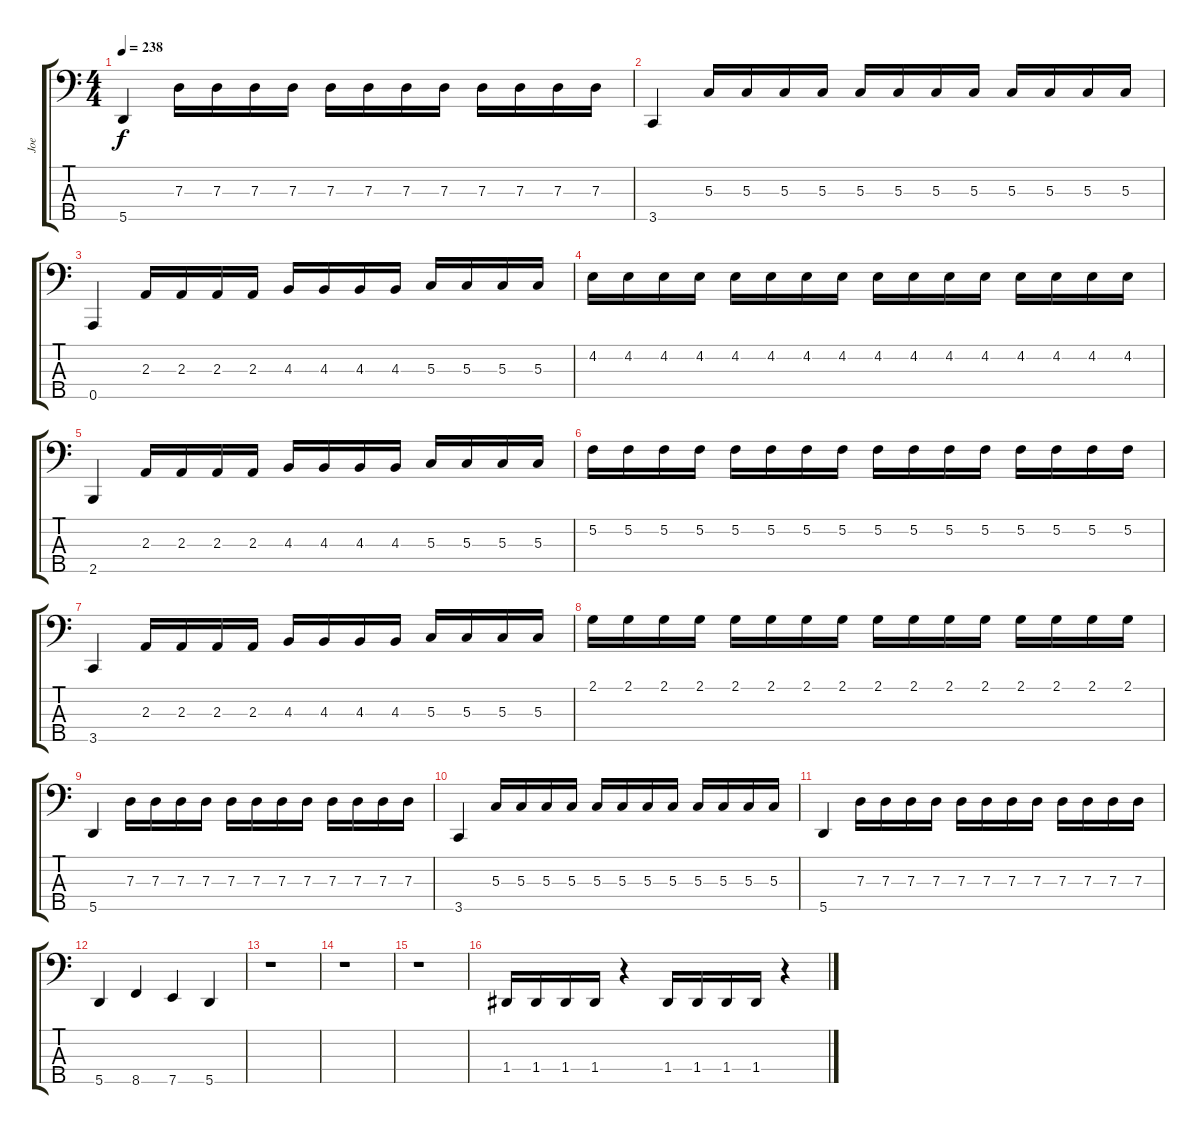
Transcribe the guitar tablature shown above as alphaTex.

\track ("Joe" "Joe") {instrument electricbasspick}
\staff {score tabs}
\tuning (F2 C2 G1 D1 A0) {hide}
\ts (4 4)
\tempo 238
\clef f4
\ks c
5.5.4{dy f} 7.3.16 7.3.16 7.3.16 7.3.16 7.3.16 7.3.16 7.3.16 7.3.16 7.3.16 7.3.16 7.3.16 7.3.16 |
3.5.4 5.3.16 5.3.16 5.3.16 5.3.16 5.3.16 5.3.16 5.3.16 5.3.16 5.3.16 5.3.16 5.3.16 5.3.16 |
0.5.4 2.3.16 2.3.16 2.3.16 2.3.16 4.3.16 4.3.16 4.3.16 4.3.16 5.3.16 5.3.16 5.3.16 5.3.16 |
4.2.16 4.2.16 4.2.16 4.2.16 4.2.16 4.2.16 4.2.16 4.2.16 4.2.16 4.2.16 4.2.16 4.2.16 4.2.16 4.2.16 4.2.16 4.2.16 |
2.5.4 2.3.16 2.3.16 2.3.16 2.3.16 4.3.16 4.3.16 4.3.16 4.3.16 5.3.16 5.3.16 5.3.16 5.3.16 |
5.2.16 5.2.16 5.2.16 5.2.16 5.2.16 5.2.16 5.2.16 5.2.16 5.2.16 5.2.16 5.2.16 5.2.16 5.2.16 5.2.16 5.2.16 5.2.16 |
3.5.4 2.3.16 2.3.16 2.3.16 2.3.16 4.3.16 4.3.16 4.3.16 4.3.16 5.3.16 5.3.16 5.3.16 5.3.16 |
2.1.16 2.1.16 2.1.16 2.1.16 2.1.16 2.1.16 2.1.16 2.1.16 2.1.16 2.1.16 2.1.16 2.1.16 2.1.16 2.1.16 2.1.16 2.1.16 |
5.5.4 7.3.16 7.3.16 7.3.16 7.3.16 7.3.16 7.3.16 7.3.16 7.3.16 7.3.16 7.3.16 7.3.16 7.3.16 |
3.5.4 5.3.16 5.3.16 5.3.16 5.3.16 5.3.16 5.3.16 5.3.16 5.3.16 5.3.16 5.3.16 5.3.16 5.3.16 |
5.5.4 7.3.16 7.3.16 7.3.16 7.3.16 7.3.16 7.3.16 7.3.16 7.3.16 7.3.16 7.3.16 7.3.16 7.3.16 |
5.5.4 8.5.4 7.5.4 5.5.4 |
r.1 |
r.1 |
r.1 |
1.4.16 1.4.16 1.4.16 1.4.16 r.4 1.4.16 1.4.16 1.4.16 1.4.16 r.4
